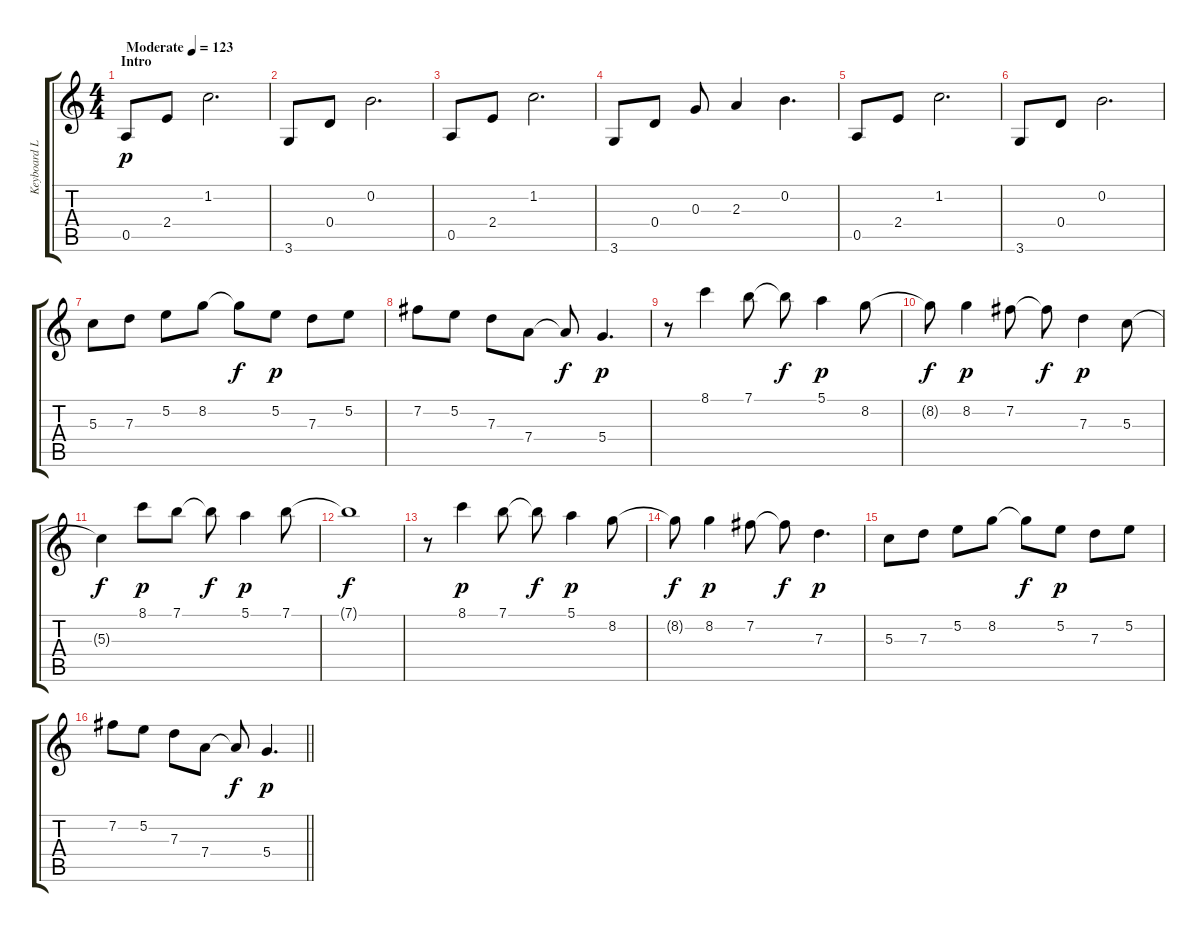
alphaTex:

\track ("Keyboard Left" "Keyboard L") {instrument electricguitarjazz}
\staff {score tabs}
\tuning (E4 B3 G3 D3 A2 E2) {hide}
\ts (4 4)
\section ("" "Intro")
\tempo (123 "Moderate")
\clef g2
\ks c
0.5.8{dy p instrument electricguitarjazz} 2.4.8 1.2.2{d} |
3.6.8 0.4.8 0.2.2{d} |
0.5.8 2.4.8 1.2.2{d} |
3.6.8 0.4.8 0.3.8 2.3.4 0.2.4{d} |
0.5.8 2.4.8 1.2.2{d} |
3.6.8 0.4.8 0.2.2{d} |
5.3.8 7.3.8 5.2.8 8.2.8 8.2{t}.8{dy f} 5.2.8{dy p} 7.3.8 5.2.8 |
7.2.8 5.2.8 7.3.8 7.4.8 7.4{t}.8{dy f} 5.4.4{d dy p} |
r.8 8.1.4 7.1.8 7.1{t}.8{dy f} 5.1.4{dy p} 8.2.8 |
8.2{t}.8{dy f} 8.2.4{dy p} 7.2.8 7.2{t}.8{dy f} 7.3.4{dy p} 5.3.8 |
5.3{t}.4{dy f} 8.1.8{dy p} 7.1.8 7.1{t}.8{dy f} 5.1.4{dy p} 7.1.8 |
7.1{t}.1{dy f} |
r.8 8.1.4{dy p} 7.1.8 7.1{t}.8{dy f} 5.1.4{dy p} 8.2.8 |
8.2{t}.8{dy f} 8.2.4{dy p} 7.2.8 7.2{t}.8{dy f} 7.3.4{d dy p} |
5.3.8 7.3.8 5.2.8 8.2.8 8.2{t}.8{dy f} 5.2.8{dy p} 7.3.8 5.2.8 |
\barLineRight lightlight
7.2.8 5.2.8 7.3.8 7.4.8 7.4{t}.8{dy f} 5.4.4{d dy p}
